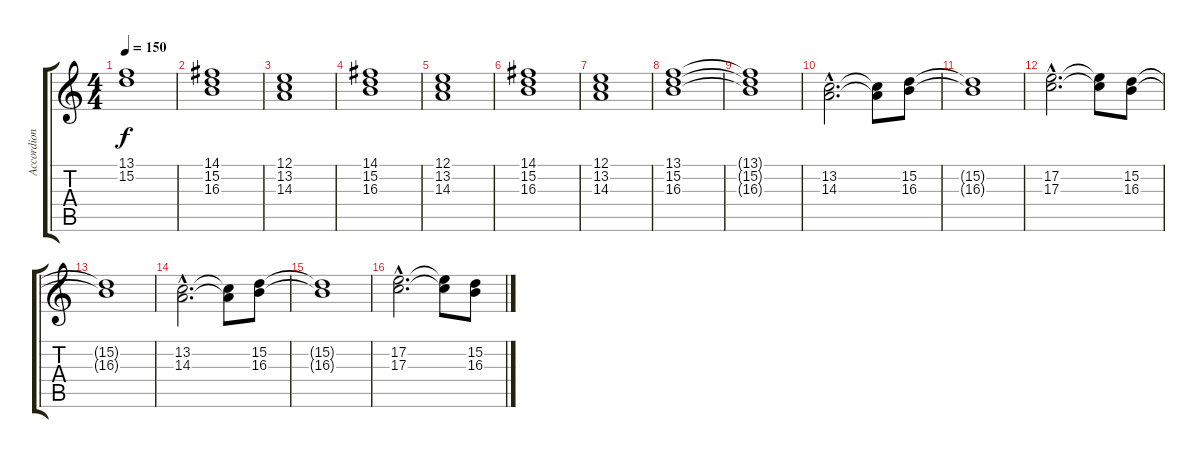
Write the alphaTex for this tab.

\track ("Accordion" "Accordion") {instrument accordion}
\staff {score tabs}
\tuning (E4 B3 G3 D3 A2 E2) {hide}
\ts (4 4)
\tempo 150
\clef g2
\ks c
(13.1{t} 15.2{t}).1{dy f} |
(14.1 15.2 16.3).1 |
(12.1 13.2 14.3).1 |
(14.1 15.2 16.3).1 |
(12.1 13.2 14.3).1 |
(14.1 15.2 16.3).1 |
(12.1 13.2 14.3).1 |
(13.1 15.2 16.3).1 |
(13.1{t} 15.2{t} 16.3{t}).1 |
(13.2{hac} 14.3{hac}).2{d} (13.2{t} 14.3{t}).8 (15.2 16.3).8 |
(15.2{t} 16.3{t}).1 |
(17.2{hac} 17.3{hac}).2{d} (17.2{t} 17.3{t}).8 (15.2 16.3).8 |
(15.2{t} 16.3{t}).1 |
(13.2{hac} 14.3{hac}).2{d} (13.2{t} 14.3{t}).8 (15.2 16.3).8 |
(15.2{t} 16.3{t}).1 |
(17.2{hac} 17.3{hac}).2{d} (17.2{t} 17.3{t}).8 (15.2 16.3).8
